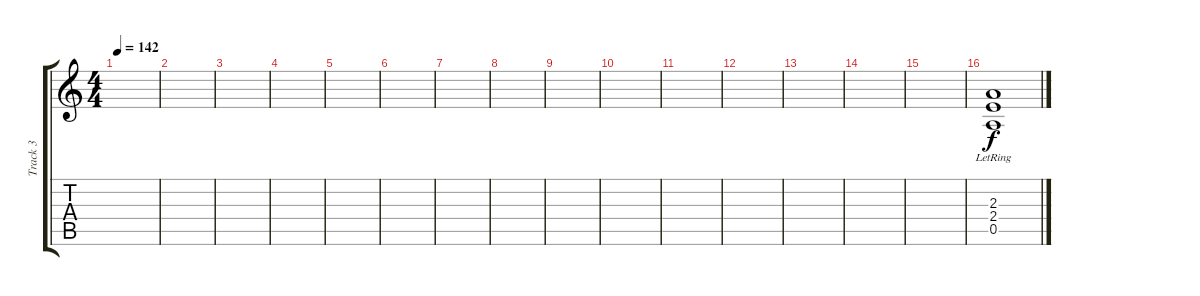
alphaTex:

\track ("Track 3" "Track 3") {instrument distortionguitar}
\staff {score tabs}
\tuning (E4 B3 G3 D3 A2 E2) {hide}
\ts (4 4)
\tempo 142
\clef g2
\ks c
|
|
|
|
|
|
|
|
|
|
|
|
|
|
|
(2.3{lr} 2.4{lr} 0.5{lr}).1
